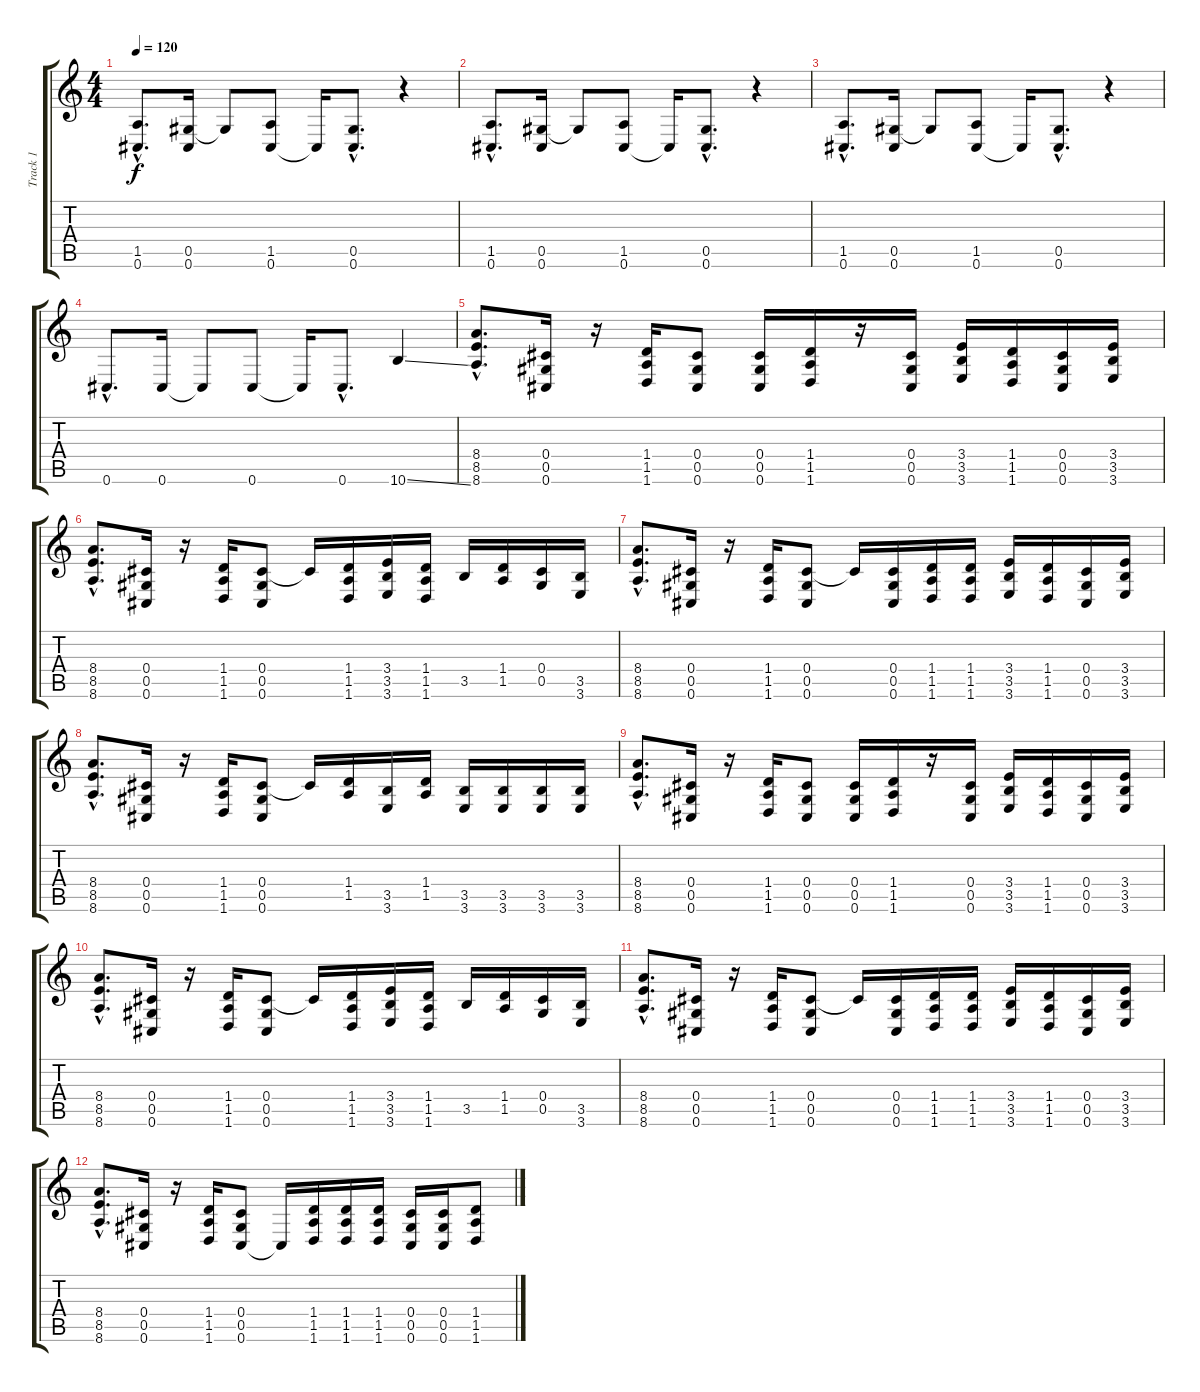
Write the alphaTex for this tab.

\track ("Track 1" "Track 1") {instrument distortionguitar}
\staff {score tabs}
\tuning (Eb4 Bb3 Gb3 Db3 Ab2 Db2) {hide}
\ts (4 4)
\tempo 120
\clef g2
\ks c
(1.5{hac} 0.6{hac}).8{d dy f} (0.5 0.6).16 0.5{t}.8 (1.5 0.6).8 0.6{t}.16 (0.5{hac} 0.6{hac}).8{d} r.4 |
(1.5{hac} 0.6{hac}).8{d} (0.5 0.6).16 0.5{t}.8 (1.5 0.6).8 0.6{t}.16 (0.5{hac} 0.6{hac}).8{d} r.4 |
(1.5{hac} 0.6{hac}).8{d} (0.5 0.6).16 0.5{t}.8 (1.5 0.6).8 0.6{t}.16 (0.5{hac} 0.6{hac}).8{d} r.4 |
0.6{hac}.8{d} 0.6.16 0.6{t}.8 0.6.8 0.6{t}.16 0.6{hac}.8{d} 10.6{ss}.4 |
(8.4{hac} 8.5{hac} 8.6{hac}).8{d} (0.4 0.5 0.6).16 r.16 (1.4 1.5 1.6).16 (0.4 0.5 0.6).8 (0.4 0.5 0.6).16 (1.4 1.5 1.6).16 r.16 (0.4 0.5 0.6).16 (3.4 3.5 3.6).16 (1.4 1.5 1.6).16 (0.4 0.5 0.6).16 (3.4 3.5 3.6).16 |
(8.4{hac} 8.5{hac} 8.6{hac}).8{d} (0.4 0.5 0.6).16 r.16 (1.4 1.5 1.6).16 (0.4 0.5 0.6).8 0.4{t}.16 (1.4 1.5 1.6).16 (3.4 3.5 3.6).16 (1.4 1.5 1.6).16 3.5.16 (1.4 1.5).16 (0.4 0.5).16 (3.5 3.6).16 |
(8.4{hac} 8.5{hac} 8.6{hac}).8{d} (0.4 0.5 0.6).16 r.16 (1.4 1.5 1.6).16 (0.4 0.5 0.6).8 0.4{t}.16 (0.4 0.5 0.6).16 (1.4 1.5 1.6).16 (1.4 1.5 1.6).16 (3.4 3.5 3.6).16 (1.4 1.5 1.6).16 (0.4 0.5 0.6).16 (3.4 3.5 3.6).16 |
(8.4{hac} 8.5{hac} 8.6{hac}).8{d} (0.4 0.5 0.6).16 r.16 (1.4 1.5 1.6).16 (0.4 0.5 0.6).8 0.4{t}.16 (1.4 1.5).16 (3.5 3.6).16 (1.4 1.5).16 (3.5 3.6).16 (3.5 3.6).16 (3.5 3.6).16 (3.5 3.6).16 |
(8.4{hac} 8.5{hac} 8.6{hac}).8{d} (0.4 0.5 0.6).16 r.16 (1.4 1.5 1.6).16 (0.4 0.5 0.6).8 (0.4 0.5 0.6).16 (1.4 1.5 1.6).16 r.16 (0.4 0.5 0.6).16 (3.4 3.5 3.6).16 (1.4 1.5 1.6).16 (0.4 0.5 0.6).16 (3.4 3.5 3.6).16 |
(8.4{hac} 8.5{hac} 8.6{hac}).8{d} (0.4 0.5 0.6).16 r.16 (1.4 1.5 1.6).16 (0.4 0.5 0.6).8 0.4{t}.16 (1.4 1.5 1.6).16 (3.4 3.5 3.6).16 (1.4 1.5 1.6).16 3.5.16 (1.4 1.5).16 (0.4 0.5).16 (3.5 3.6).16 |
(8.4{hac} 8.5{hac} 8.6{hac}).8{d} (0.4 0.5 0.6).16 r.16 (1.4 1.5 1.6).16 (0.4 0.5 0.6).8 0.4{t}.16 (0.4 0.5 0.6).16 (1.4 1.5 1.6).16 (1.4 1.5 1.6).16 (3.4 3.5 3.6).16 (1.4 1.5 1.6).16 (0.4 0.5 0.6).16 (3.4 3.5 3.6).16 |
(8.4{hac} 8.5{hac} 8.6{hac}).8{d} (0.4 0.5 0.6).16 r.16 (1.4 1.5 1.6).16 (0.4 0.5 0.6).8 0.6{t}.16 (1.4 1.5 1.6).16 (1.4 1.5 1.6).16 (1.4 1.5 1.6).16 (0.4 0.5 0.6).16 (0.4 0.5 0.6).16 (1.4 1.5 1.6).8
